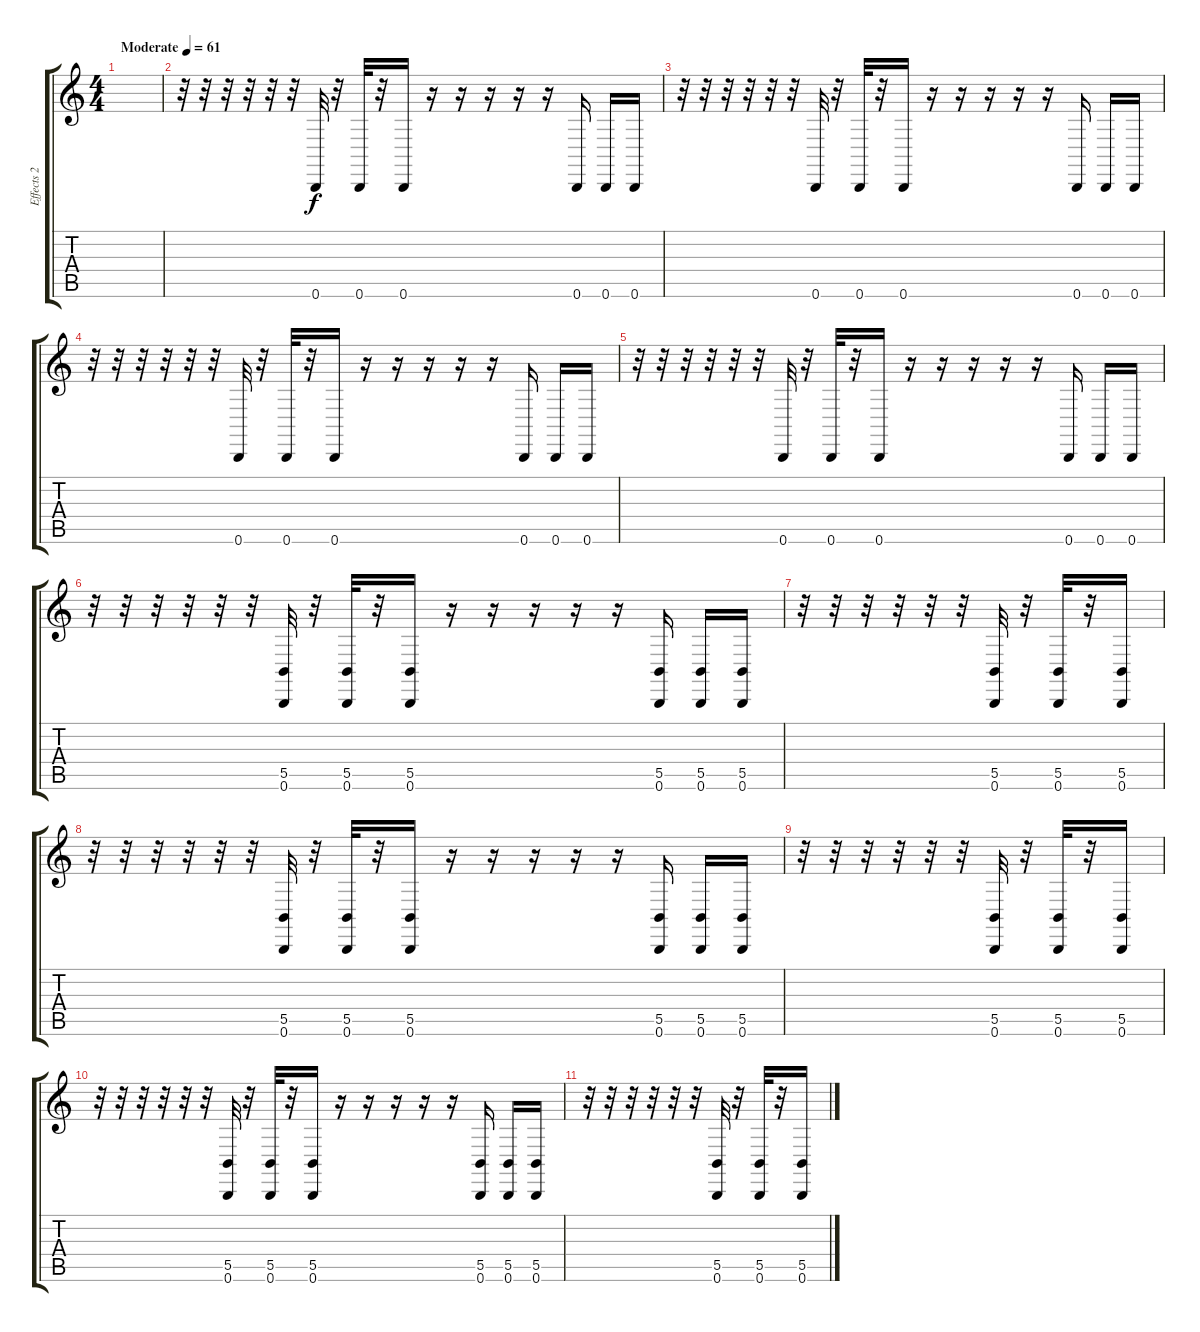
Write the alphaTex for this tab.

\track ("Effects 2" "Effects 2") {instrument voiceoohs}
\staff {score tabs}
\tuning (Db4 Ab3 E3 B2 Gb2 B1) {hide}
\ts (4 4)
\tempo (61 "Moderate")
\clef g2
\ks c
|
r.32 r.32 r.32 r.32 r.32 r.32 0.6.32 r.32 0.6.32 r.32 0.6.16 r.16 r.16 r.16 r.16 r.16 0.6.16 0.6.16 0.6.16 |
r.32 r.32 r.32 r.32 r.32 r.32 0.6.32 r.32 0.6.32 r.32 0.6.16 r.16 r.16 r.16 r.16 r.16 0.6.16 0.6.16 0.6.16 |
r.32 r.32 r.32 r.32 r.32 r.32 0.6.32 r.32 0.6.32 r.32 0.6.16 r.16 r.16 r.16 r.16 r.16 0.6.16 0.6.16 0.6.16 |
r.32 r.32 r.32 r.32 r.32 r.32 0.6.32 r.32 0.6.32 r.32 0.6.16 r.16 r.16 r.16 r.16 r.16 0.6.16 0.6.16 0.6.16 |
r.32 r.32 r.32 r.32 r.32 r.32 (5.5 0.6).32 r.32 (5.5 0.6).32 r.32 (5.5 0.6).16 r.16 r.16 r.16 r.16 r.16 (5.5 0.6).16 (5.5 0.6).16 (5.5 0.6).16 |
r.32 r.32 r.32 r.32 r.32 r.32 (5.5 0.6).32 r.32 (5.5 0.6).32 r.32 (5.5 0.6).16 |
r.32 r.32 r.32 r.32 r.32 r.32 (5.5 0.6).32 r.32 (5.5 0.6).32 r.32 (5.5 0.6).16 r.16 r.16 r.16 r.16 r.16 (5.5 0.6).16 (5.5 0.6).16 (5.5 0.6).16 |
r.32 r.32 r.32 r.32 r.32 r.32 (5.5 0.6).32 r.32 (5.5 0.6).32 r.32 (5.5 0.6).16 |
r.32 r.32 r.32 r.32 r.32 r.32 (5.5 0.6).32 r.32 (5.5 0.6).32 r.32 (5.5 0.6).16 r.16 r.16 r.16 r.16 r.16 (5.5 0.6).16 (5.5 0.6).16 (5.5 0.6).16 |
r.32 r.32 r.32 r.32 r.32 r.32 (5.5 0.6).32 r.32 (5.5 0.6).32 r.32 (5.5 0.6).16
